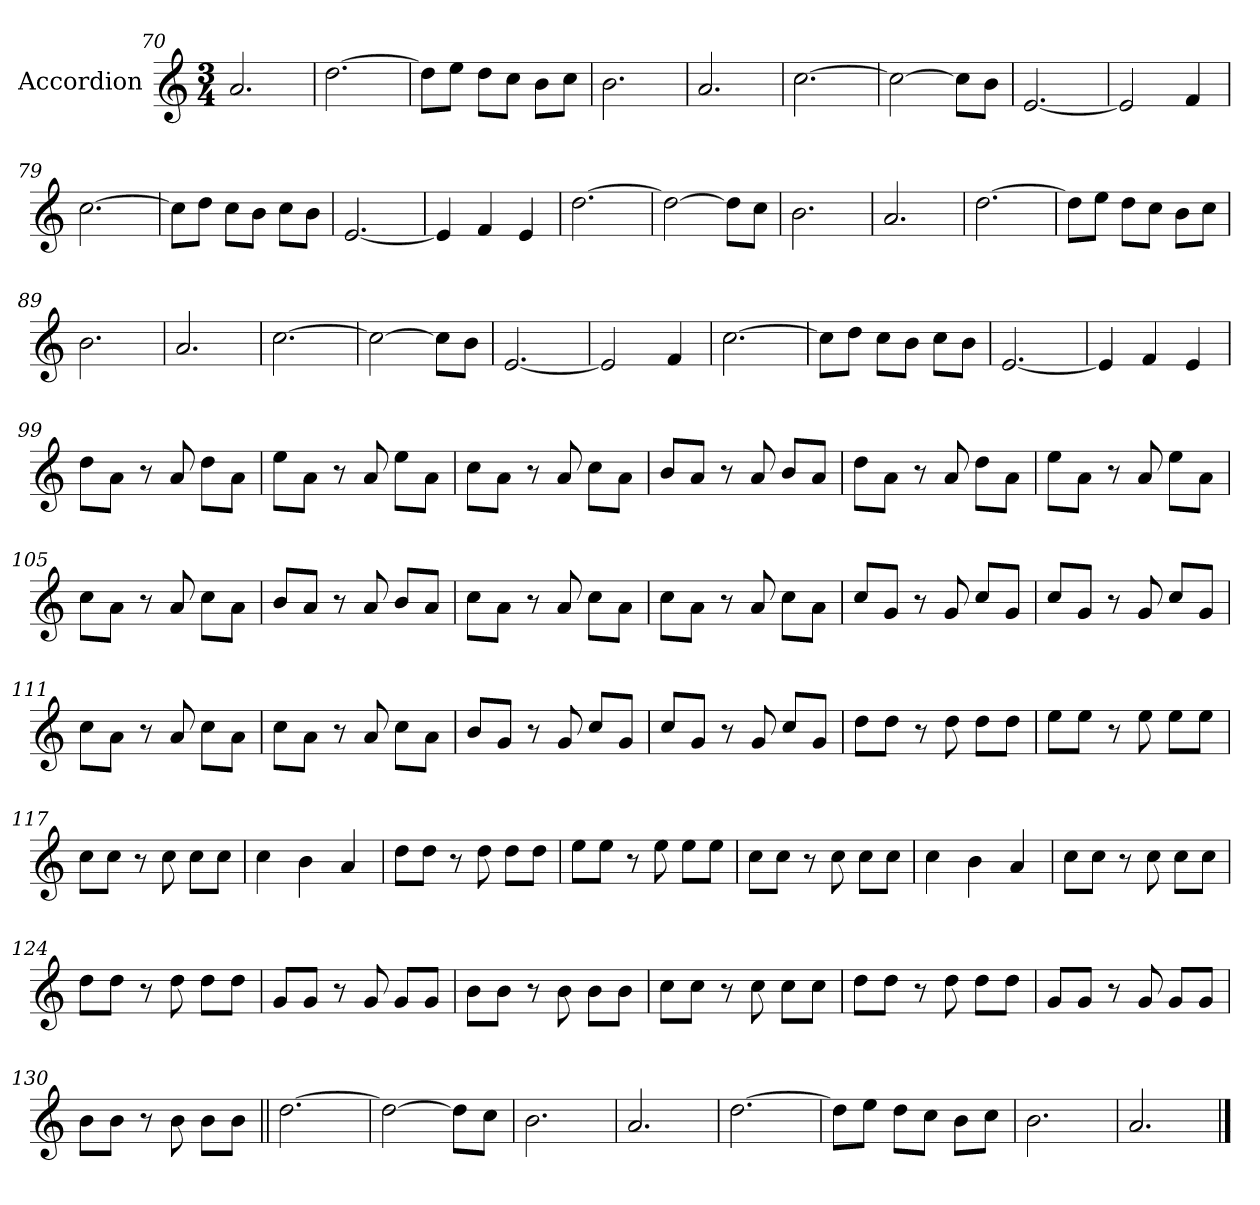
**kern
*part1
*staff1
*I"Accordion
*I'Acc.
*clefG2
*k[]
*M3/4
=70
2.a
=71
[2.dd
=72
8ddL]
8eeJ
8ddL
8ccJ
8bL
8ccJ
=73
2.b
=74
2.a
=75
[2.cc
=76
2cc_
8ccL]
8bJ
=77
[2.e
=78
2e]
4f
=79
[2.cc
=80
8ccL]
8ddJ
8ccL
8bJ
8ccL
8bJ
=81
[2.e
=82
4e]
4f
4e
=83
[2.dd
=84
2dd_
8ddL]
8ccJ
=85
2.b
=86
2.a
=87
[2.dd
=88
8ddL]
8eeJ
8ddL
8ccJ
8bL
8ccJ
=89
2.b
=90
2.a
=91
[2.cc
=92
2cc_
8ccL]
8bJ
=93
[2.e
=94
2e]
4f
=95
[2.cc
=96
8ccL]
8ddJ
8ccL
8bJ
8ccL
8bJ
=97
[2.e
=98
4e]
4f
4e
=99
8ddL
8aJ
8r
8a
8ddL
8aJ
=100
8eeL
8aJ
8r
8a
8eeL
8aJ
=101
8ccL
8aJ
8r
8a
8ccL
8aJ
=102
8bL
8aJ
8r
8a
8bL
8aJ
=103
8ddL
8aJ
8r
8a
8ddL
8aJ
=104
8eeL
8aJ
8r
8a
8eeL
8aJ
=105
8ccL
8aJ
8r
8a
8ccL
8aJ
=106
8bL
8aJ
8r
8a
8bL
8aJ
=107
8ccL
8aJ
8r
8a
8ccL
8aJ
=108
8ccL
8aJ
8r
8a
8ccL
8aJ
=109
8ccL
8gJ
8r
8g
8ccL
8gJ
=110
8ccL
8gJ
8r
8g
8ccL
8gJ
=111
8ccL
8aJ
8r
8a
8ccL
8aJ
=112
8ccL
8aJ
8r
8a
8ccL
8aJ
=113
8bL
8gJ
8r
8g
8ccL
8gJ
=114
8ccL
8gJ
8r
8g
8ccL
8gJ
=115
8ddL
8ddJ
8r
8dd
8ddL
8ddJ
=116
8eeL
8eeJ
8r
8ee
8eeL
8eeJ
=117
8ccL
8ccJ
8r
8cc
8ccL
8ccJ
=118
4cc
4b
4a
=119
8ddL
8ddJ
8r
8dd
8ddL
8ddJ
=120
8eeL
8eeJ
8r
8ee
8eeL
8eeJ
=121
8ccL
8ccJ
8r
8cc
8ccL
8ccJ
=122
4cc
4b
4a
=123
8ccL
8ccJ
8r
8cc
8ccL
8ccJ
=124
8ddL
8ddJ
8r
8dd
8ddL
8ddJ
=125
8gL
8gJ
8r
8g
8gL
8gJ
=126
8bL
8bJ
8r
8b
8bL
8bJ
=127
8ccL
8ccJ
8r
8cc
8ccL
8ccJ
=128
8ddL
8ddJ
8r
8dd
8ddL
8ddJ
=129
8gL
8gJ
8r
8g
8gL
8gJ
=130
8bL
8bJ
8r
8b
8bL
8bJ
=131||
[2.dd
=132
2dd_
8ddL]
8ccJ
=133
2.b
=134
2.a
=135
[2.dd
=136
8ddL]
8eeJ
8ddL
8ccJ
8bL
8ccJ
=137
2.b
=138
2.a
==
*-
